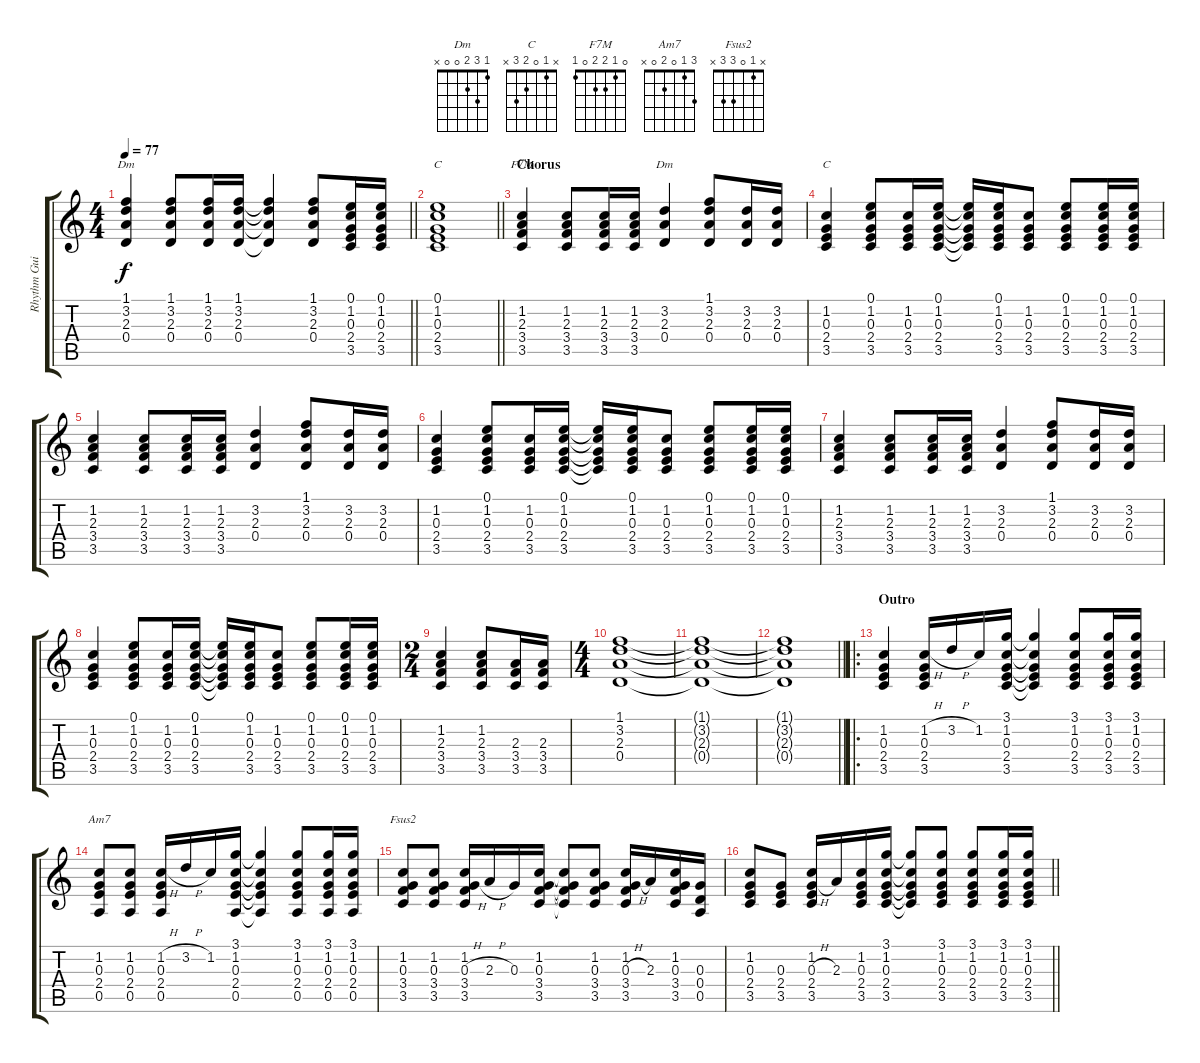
\track ("Rhythm Guitar" "Rhythm Gui") {instrument acousticguitarsteel}
\staff {score tabs}
\tuning (E4 B3 G3 D3 A2 E2) {hide}
\chord ("Dm" 1 3 2 0 x x)
\chord ("C" 0 1 0 2 3 x)
\chord ("F7M" 0 1 2 2 0 1)
\chord ("Dm" 1 3 2 0 0 x)
\chord ("C" x 1 0 2 3 x)
\chord ("Am7" 3 1 0 2 0 x)
\chord ("Fsus2" x 1 0 3 3 x)
\ts (4 4)
\tempo 77
\clef g2
\barLineRight lightlight
\ks c
(1.1 3.2 2.3 0.4).4{ch "Dm" dy f} (1.1 3.2 2.3 0.4).8 (1.1 3.2 2.3 0.4).16 (1.1 3.2 2.3 0.4).16 (1.1{t} 3.2{t} 2.3{t} 0.4{t}).4 (1.1 3.2 2.3 0.4).8 (0.1 1.2 0.3 2.4 3.5).16 (0.1 1.2 0.3 2.4 3.5).16 |
\barLineRight lightlight
(0.1 1.2 0.3 2.4 3.5).1{ch "C"} |
\section ("" "Chorus")
(1.2 2.3 3.4 3.5).4{ch "F7M"} (1.2 2.3 3.4 3.5).8 (1.2 2.3 3.4 3.5).16 (1.2 2.3 3.4 3.5).16 (3.2 2.3 0.4).4{ch "Dm"} (1.1 3.2 2.3 0.4).8 (3.2 2.3 0.4).16 (3.2 2.3 0.4).16 |
(1.2 0.3 2.4 3.5).4{ch "C"} (0.1 1.2 0.3 2.4 3.5).8 (1.2 0.3 2.4 3.5).16 (0.1 1.2 0.3 2.4 3.5).16 (0.1{t} 1.2{t} 0.3{t} 2.4{t} 3.5{t}).16 (0.1 1.2 0.3 2.4 3.5).16 (1.2 0.3 2.4 3.5).8 (0.1 1.2 0.3 2.4 3.5).8 (0.1 1.2 0.3 2.4 3.5).16 (0.1 1.2 0.3 2.4 3.5).16 |
(1.2 2.3 3.4 3.5).4 (1.2 2.3 3.4 3.5).8 (1.2 2.3 3.4 3.5).16 (1.2 2.3 3.4 3.5).16 (3.2 2.3 0.4).4 (1.1 3.2 2.3 0.4).8 (3.2 2.3 0.4).16 (3.2 2.3 0.4).16 |
(1.2 0.3 2.4 3.5).4 (0.1 1.2 0.3 2.4 3.5).8 (1.2 0.3 2.4 3.5).16 (0.1 1.2 0.3 2.4 3.5).16 (0.1{t} 1.2{t} 0.3{t} 2.4{t} 3.5{t}).16 (0.1 1.2 0.3 2.4 3.5).16 (1.2 0.3 2.4 3.5).8 (0.1 1.2 0.3 2.4 3.5).8 (0.1 1.2 0.3 2.4 3.5).16 (0.1 1.2 0.3 2.4 3.5).16 |
(1.2 2.3 3.4 3.5).4 (1.2 2.3 3.4 3.5).8 (1.2 2.3 3.4 3.5).16 (1.2 2.3 3.4 3.5).16 (3.2 2.3 0.4).4 (1.1 3.2 2.3 0.4).8 (3.2 2.3 0.4).16 (3.2 2.3 0.4).16 |
(1.2 0.3 2.4 3.5).4 (0.1 1.2 0.3 2.4 3.5).8 (1.2 0.3 2.4 3.5).16 (0.1 1.2 0.3 2.4 3.5).16 (0.1{t} 1.2{t} 0.3{t} 2.4{t} 3.5{t}).16 (0.1 1.2 0.3 2.4 3.5).16 (1.2 0.3 2.4 3.5).8 (0.1 1.2 0.3 2.4 3.5).8 (0.1 1.2 0.3 2.4 3.5).16 (0.1 1.2 0.3 2.4 3.5).16 |
\ts (2 4)
(1.2 2.3 3.4 3.5).4 (1.2 2.3 3.4 3.5).8 (2.3 3.4 3.5).16 (2.3 3.4 3.5).16 |
\ts (4 4)
(1.1 3.2 2.3 0.4).1 |
(1.1{t} 3.2{t} 2.3{t} 0.4{t}).1 |
\barLineRight lightlight
(1.1{t} 3.2{t} 2.3{t} 0.4{t}).1 |
\ro
\section ("" "Outro")
(1.2 0.3 2.4 3.5).4 (1.2{h} 0.3 2.4 3.5).16 3.2{h}.16 1.2.16 (3.1 1.2 0.3 2.4 3.5).16 (3.1{t} 1.2{t} 0.3{t} 2.4{t} 3.5{t}).4 (3.1 1.2 0.3 2.4 3.5).8 (3.1 1.2 0.3 2.4 3.5).16 (3.1 1.2 0.3 2.4 3.5).16 |
(1.2 0.3 2.4 0.5).8{ch "Am7"} (1.2 0.3 2.4 0.5).8 (1.2{h} 0.3 2.4 0.5).16 3.2{h}.16 1.2.16 (3.1 1.2 0.3 2.4 0.5).16 (3.1{t} 1.2{t} 0.3{t} 2.4{t} 0.5{t}).4 (3.1 1.2 0.3 2.4 0.5).8 (3.1 1.2 0.3 2.4 0.5).16 (3.1 1.2 0.3 2.4 0.5).16 |
(1.2 0.3 3.4 3.5).8{ch "Fsus2"} (1.2 0.3 3.4 3.5).8 (1.2 0.3{h} 3.4 3.5).16 2.3{h}.16 0.3.16 (1.2 0.3 3.4 3.5).16 (1.2{t} 0.3{t} 3.4{t} 3.5{t}).8 (1.2 0.3 3.4 3.5).8 (1.2 0.3{h} 3.4 3.5).16 2.3.16 (1.2 0.3 3.4 3.5).16 (0.3 0.4 0.5).16 |
\barLineRight lightlight
(1.2 0.3 2.4 3.5).8 (0.3 2.4 3.5).8 (1.2 0.3{h} 2.4 3.5).16 2.3.16 (1.2 0.3 2.4 3.5).16 (3.1 1.2 0.3 2.4 3.5).16 (3.1{t} 1.2{t} 0.3{t} 2.4{t} 3.5{t}).8 (3.1 1.2 0.3 2.4 3.5).8 (3.1 1.2 0.3 2.4 3.5).8 (3.1 1.2 0.3 2.4 3.5).16 (3.1 1.2 0.3 2.4 3.5).16
